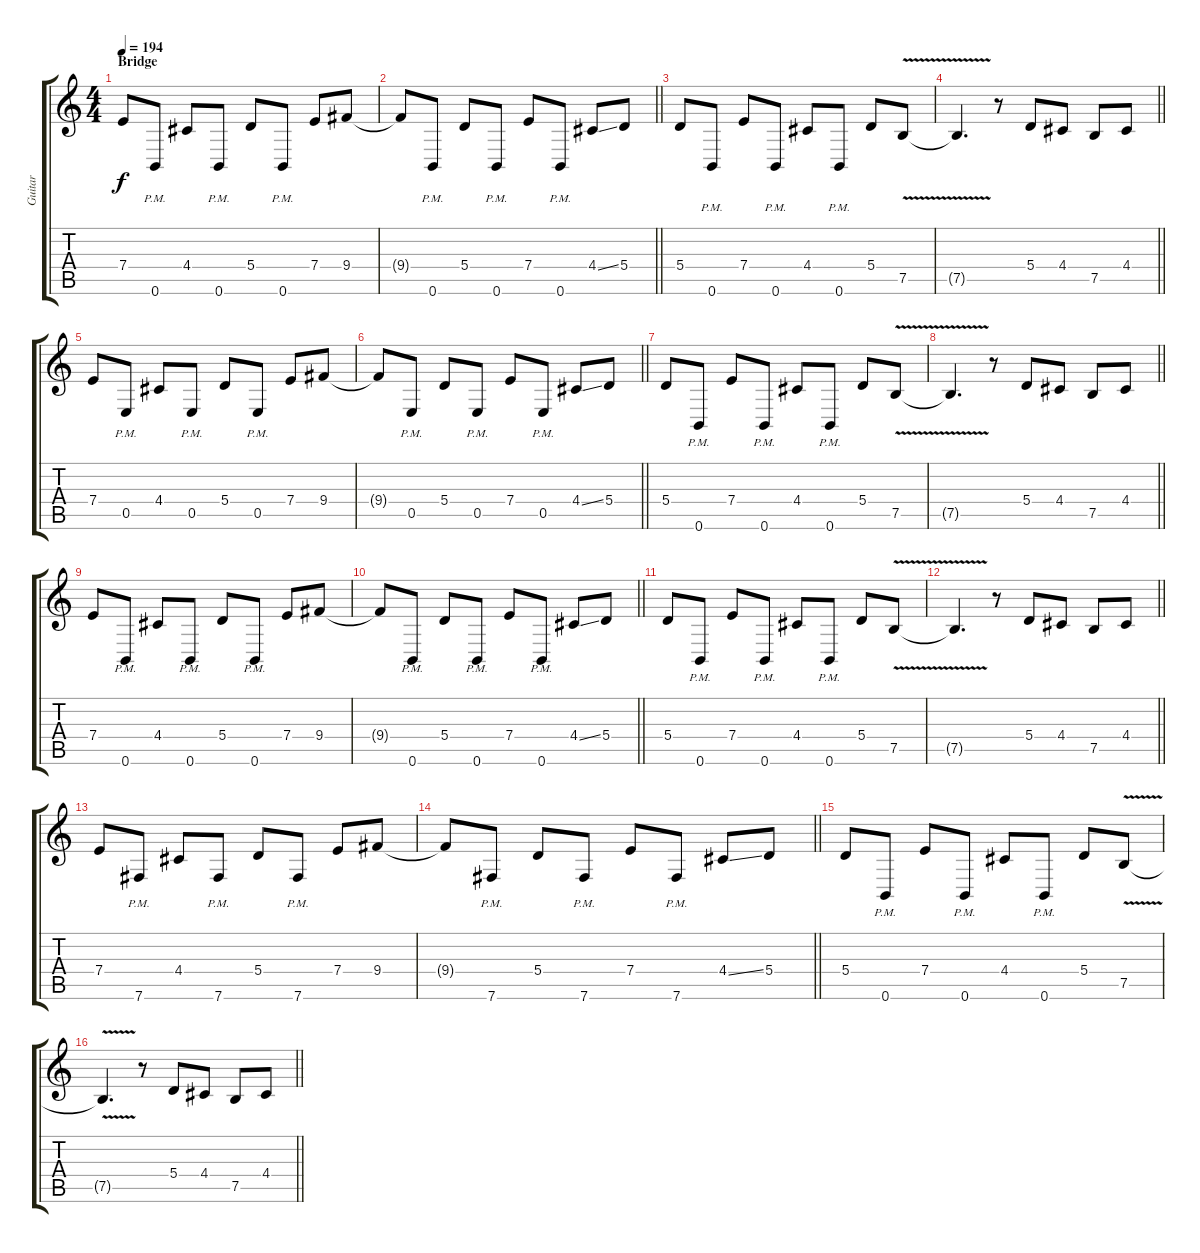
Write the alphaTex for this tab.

\track ("Guitar" "Guitar") {instrument distortionguitar}
\staff {score tabs}
\tuning (B3 Gb3 D3 A2 E2 B1) {hide}
\ts (4 4)
\section ("" "Bridge")
\tempo 194
\clef g2
\ks c
7.4.8{dy f balance 8} 0.6{pm}.8 4.4.8 0.6{pm}.8 5.4.8 0.6{pm}.8 7.4.8 9.4.8 |
\barLineRight lightlight
9.4{t}.8 0.6{pm}.8 5.4.8 0.6{pm}.8 7.4.8 0.6{pm}.8 4.4{ss}.8 5.4.8 |
5.4.8 0.6{pm}.8 7.4.8 0.6{pm}.8 4.4.8 0.6{pm}.8 5.4.8 7.5{v}.8 |
\barLineRight lightlight
7.5{t}.4{d} r.8 5.4.8 4.4.8 7.5.8 4.4.8 |
7.4.8 0.5{pm}.8 4.4.8 0.5{pm}.8 5.4.8 0.5{pm}.8 7.4.8 9.4.8 |
\barLineRight lightlight
9.4{t}.8 0.5{pm}.8 5.4.8 0.5{pm}.8 7.4.8 0.5{pm}.8 4.4{ss}.8 5.4.8 |
5.4.8 0.6{pm}.8 7.4.8 0.6{pm}.8 4.4.8 0.6{pm}.8 5.4.8 7.5{v}.8 |
\barLineRight lightlight
7.5{t}.4{d} r.8 5.4.8 4.4.8 7.5.8 4.4.8 |
7.4.8{balance 8} 0.6{pm}.8 4.4.8 0.6{pm}.8 5.4.8 0.6{pm}.8 7.4.8 9.4.8 |
\barLineRight lightlight
9.4{t}.8 0.6{pm}.8 5.4.8 0.6{pm}.8 7.4.8 0.6{pm}.8 4.4{ss}.8 5.4.8 |
5.4.8 0.6{pm}.8 7.4.8 0.6{pm}.8 4.4.8 0.6{pm}.8 5.4.8 7.5{v}.8 |
\barLineRight lightlight
7.5{t}.4{d} r.8 5.4.8 4.4.8 7.5.8 4.4.8 |
7.4.8{balance 8} 7.6{pm}.8 4.4.8 7.6{pm}.8 5.4.8 7.6{pm}.8 7.4.8 9.4.8 |
\barLineRight lightlight
9.4{t}.8 7.6{pm}.8 5.4.8 7.6{pm}.8 7.4.8 7.6{pm}.8 4.4{ss}.8 5.4.8 |
5.4.8 0.6{pm}.8 7.4.8 0.6{pm}.8 4.4.8 0.6{pm}.8 5.4.8 7.5{v}.8 |
\barLineRight lightlight
7.5{t}.4{d} r.8 5.4.8 4.4.8 7.5.8 4.4.8
